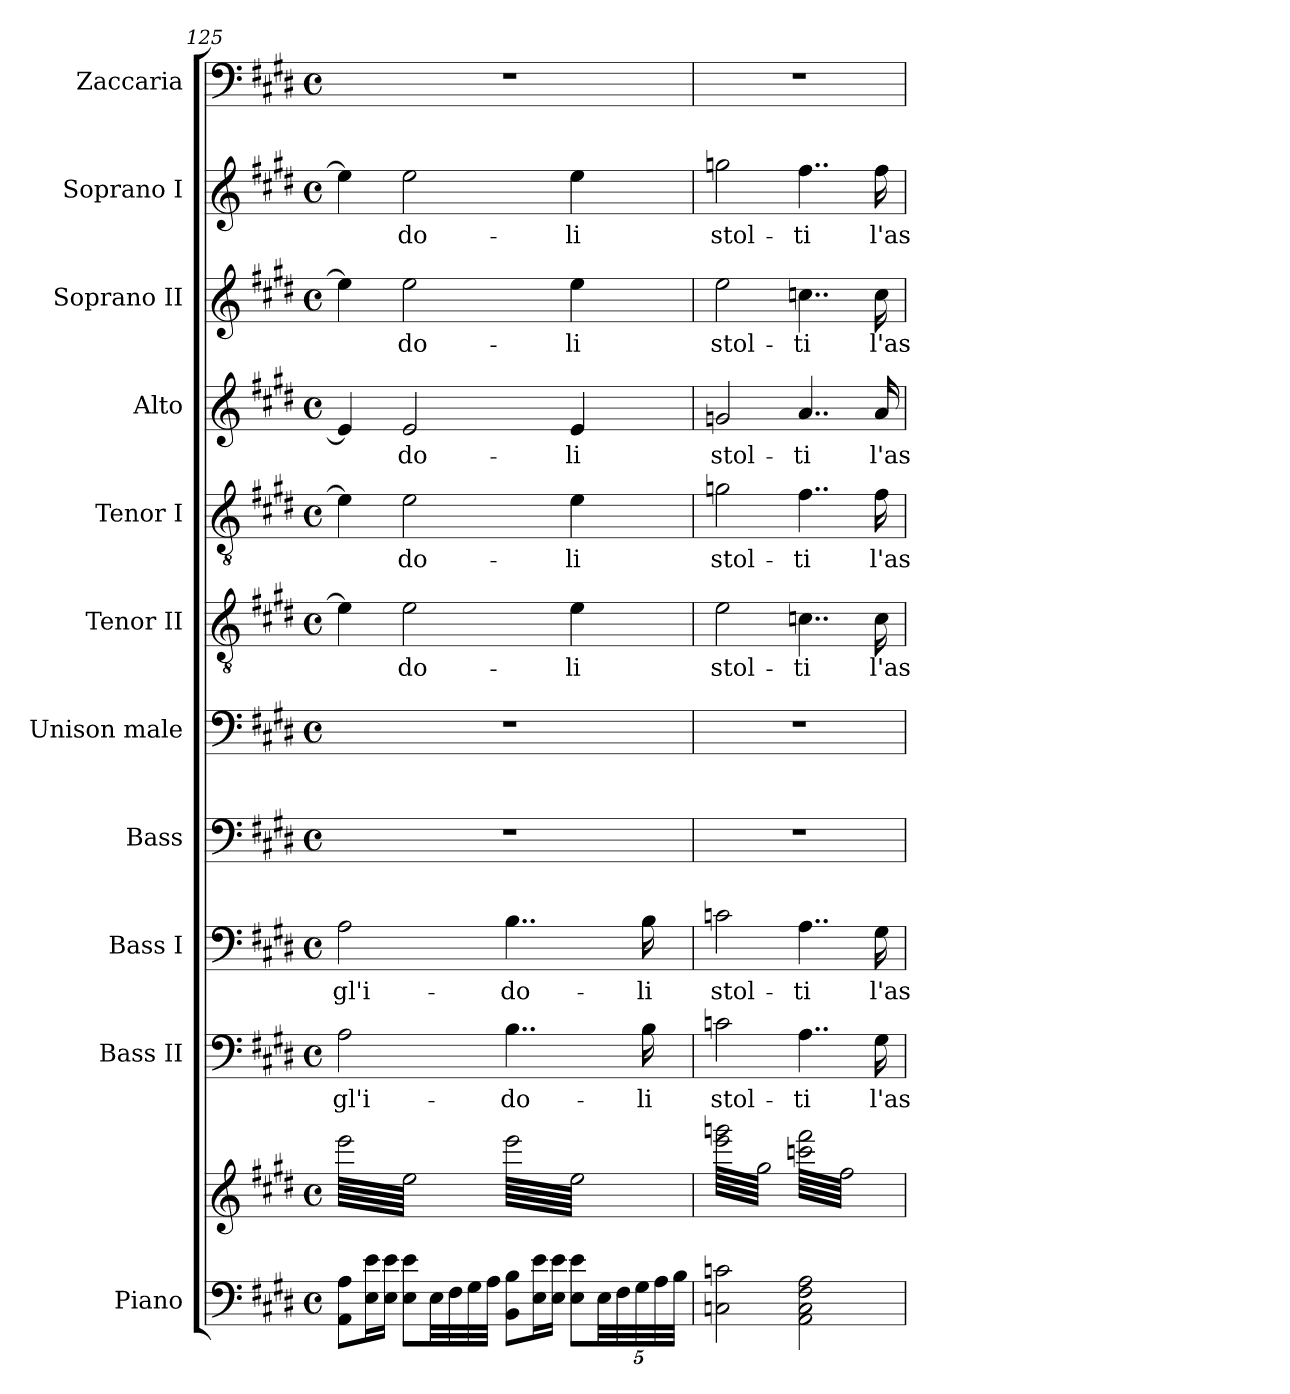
**kern	**kern	**kern	**text	**kern	**text	**kern	**kern	**kern	**text	**kern	**text	**kern	**text	**kern	**text	**kern	**text	**kern
*part11	*part11	*part10	*part10	*part9	*part9	*part8	*part7	*part6	*part6	*part5	*part5	*part4	*part4	*part3	*part3	*part2	*part2	*part1
*staff12	*staff11	*staff10	*staff10	*staff9	*staff9	*staff8	*staff7	*staff6	*staff6	*staff5	*staff5	*staff4	*staff4	*staff3	*staff3	*staff2	*staff2	*staff1
*I"Piano	*	*I"Bass II	*	*I"Bass I	*	*I"Bass	*I"Unison male	*I"Tenor II	*	*I"Tenor I	*	*I"Alto	*	*I"Soprano II	*	*I"Soprano I	*	*I"Zaccaria
*I'Pno.	*	*I'B.II	*	*I'B.I	*	*I'B.	*I'Uni.m	*I'T.II	*	*I'T.I	*	*I'A.	*	*I'S.II	*	*I'S.I	*	*I'Zac.
*clefF4	*clefG2	*clefF4	*	*clefF4	*	*clefF4	*clefF4	*clefGv2	*	*clefGv2	*	*clefG2	*	*clefG2	*	*clefG2	*	*clefF4
*k[f#c#g#d#]	*k[f#c#g#d#]	*k[f#c#g#d#]	*	*k[f#c#g#d#]	*	*k[f#c#g#d#]	*k[f#c#g#d#]	*k[f#c#g#d#]	*	*k[f#c#g#d#]	*	*k[f#c#g#d#]	*	*k[f#c#g#d#]	*	*k[f#c#g#d#]	*	*k[f#c#g#d#]
*M4/4	*M4/4	*M4/4	*	*M4/4	*	*M4/4	*M4/4	*M4/4	*	*M4/4	*	*M4/4	*	*M4/4	*	*M4/4	*	*M4/4
*met(c)	*met(c)	*met(c)	*	*met(c)	*	*met(c)	*met(c)	*met(c)	*	*met(c)	*	*met(c)	*	*met(c)	*	*met(c)	*	*met(c)
=125	=125	=125	=125	=125	=125	=125	=125	=125	=125	=125	=125	=125	=125	=125	=125	=125	=125	=125
!	!	!	!LO:LY:b	!	!LO:LY:b	!	!	!	!	!	!	!	!	!	!	!	!	!
*	*tremolo	*	*	*	*	*	*	*	*	*	*	*	*	*	*	*	*	*
8AA\ 8A\L	64eee\LLLL	2A\	gl'i-	2A\	gl'i-	1r	1r	4e\]	.	4e\]	.	4e/]	.	4ee\]	.	4ee\]	.	1r
.	64ee\	.	.	.	.	.	.	.	.	.	.	.	.	.	.	.	.	.
.	64eee\	.	.	.	.	.	.	.	.	.	.	.	.	.	.	.	.	.
.	64ee\	.	.	.	.	.	.	.	.	.	.	.	.	.	.	.	.	.
.	64eee\	.	.	.	.	.	.	.	.	.	.	.	.	.	.	.	.	.
.	64ee\	.	.	.	.	.	.	.	.	.	.	.	.	.	.	.	.	.
.	64eee\	.	.	.	.	.	.	.	.	.	.	.	.	.	.	.	.	.
.	64ee\	.	.	.	.	.	.	.	.	.	.	.	.	.	.	.	.	.
16E\ 16e\L	64eee\	.	.	.	.	.	.	.	.	.	.	.	.	.	.	.	.	.
.	64ee\	.	.	.	.	.	.	.	.	.	.	.	.	.	.	.	.	.
.	64eee\	.	.	.	.	.	.	.	.	.	.	.	.	.	.	.	.	.
.	64ee\	.	.	.	.	.	.	.	.	.	.	.	.	.	.	.	.	.
16E\ 16e\JJ	64eee\	.	.	.	.	.	.	.	.	.	.	.	.	.	.	.	.	.
.	64ee\	.	.	.	.	.	.	.	.	.	.	.	.	.	.	.	.	.
.	64eee\	.	.	.	.	.	.	.	.	.	.	.	.	.	.	.	.	.
.	64ee\	.	.	.	.	.	.	.	.	.	.	.	.	.	.	.	.	.
!	!	!	!	!	!	!	!	!	!LO:LY:b	!	!LO:LY:b	!	!LO:LY:b	!	!LO:LY:b	!	!LO:LY:b	!
8E\ 8e\L	64eee\	.	.	.	.	.	.	2e\	-do-	2e\	-do-	2e/	-do-	2ee\	-do-	2ee\	-do-	.
.	64ee\	.	.	.	.	.	.	.	.	.	.	.	.	.	.	.	.	.
.	64eee\	.	.	.	.	.	.	.	.	.	.	.	.	.	.	.	.	.
.	64ee\	.	.	.	.	.	.	.	.	.	.	.	.	.	.	.	.	.
.	64eee\	.	.	.	.	.	.	.	.	.	.	.	.	.	.	.	.	.
.	64ee\	.	.	.	.	.	.	.	.	.	.	.	.	.	.	.	.	.
.	64eee\	.	.	.	.	.	.	.	.	.	.	.	.	.	.	.	.	.
.	64ee\	.	.	.	.	.	.	.	.	.	.	.	.	.	.	.	.	.
32E\LL	64eee\	.	.	.	.	.	.	.	.	.	.	.	.	.	.	.	.	.
.	64ee\	.	.	.	.	.	.	.	.	.	.	.	.	.	.	.	.	.
32F#\	64eee\	.	.	.	.	.	.	.	.	.	.	.	.	.	.	.	.	.
.	64ee\	.	.	.	.	.	.	.	.	.	.	.	.	.	.	.	.	.
32G#\	64eee\	.	.	.	.	.	.	.	.	.	.	.	.	.	.	.	.	.
.	64ee\	.	.	.	.	.	.	.	.	.	.	.	.	.	.	.	.	.
32A\JJJ	64eee\	.	.	.	.	.	.	.	.	.	.	.	.	.	.	.	.	.
.	64ee\JJJJ	.	.	.	.	.	.	.	.	.	.	.	.	.	.	.	.	.
!	!	!	!LO:LY:b	!	!LO:LY:b	!	!	!	!	!	!	!	!	!	!	!	!	!
8BB\ 8B\L	64eee\LLLL	4..B\	-do-	4..B\	-do-	.	.	.	.	.	.	.	.	.	.	.	.	.
.	64ee\	.	.	.	.	.	.	.	.	.	.	.	.	.	.	.	.	.
.	64eee\	.	.	.	.	.	.	.	.	.	.	.	.	.	.	.	.	.
.	64ee\	.	.	.	.	.	.	.	.	.	.	.	.	.	.	.	.	.
.	64eee\	.	.	.	.	.	.	.	.	.	.	.	.	.	.	.	.	.
.	64ee\	.	.	.	.	.	.	.	.	.	.	.	.	.	.	.	.	.
.	64eee\	.	.	.	.	.	.	.	.	.	.	.	.	.	.	.	.	.
.	64ee\	.	.	.	.	.	.	.	.	.	.	.	.	.	.	.	.	.
16E\ 16e\L	64eee\	.	.	.	.	.	.	.	.	.	.	.	.	.	.	.	.	.
.	64ee\	.	.	.	.	.	.	.	.	.	.	.	.	.	.	.	.	.
.	64eee\	.	.	.	.	.	.	.	.	.	.	.	.	.	.	.	.	.
.	64ee\	.	.	.	.	.	.	.	.	.	.	.	.	.	.	.	.	.
16E\ 16e\JJ	64eee\	.	.	.	.	.	.	.	.	.	.	.	.	.	.	.	.	.
.	64ee\	.	.	.	.	.	.	.	.	.	.	.	.	.	.	.	.	.
.	64eee\	.	.	.	.	.	.	.	.	.	.	.	.	.	.	.	.	.
.	64ee\	.	.	.	.	.	.	.	.	.	.	.	.	.	.	.	.	.
!	!	!	!	!	!	!	!	!	!LO:LY:b	!	!LO:LY:b	!	!LO:LY:b	!	!LO:LY:b	!	!LO:LY:b	!
8E\ 8e\L	64eee\	.	.	.	.	.	.	4e\	-li	4e\	-li	4e/	-li	4ee\	-li	4ee\	-li	.
.	64ee\	.	.	.	.	.	.	.	.	.	.	.	.	.	.	.	.	.
.	64eee\	.	.	.	.	.	.	.	.	.	.	.	.	.	.	.	.	.
.	64ee\	.	.	.	.	.	.	.	.	.	.	.	.	.	.	.	.	.
.	64eee\	.	.	.	.	.	.	.	.	.	.	.	.	.	.	.	.	.
.	64ee\	.	.	.	.	.	.	.	.	.	.	.	.	.	.	.	.	.
.	64eee\	.	.	.	.	.	.	.	.	.	.	.	.	.	.	.	.	.
.	64ee\	.	.	.	.	.	.	.	.	.	.	.	.	.	.	.	.	.
*Xbrackettup	*	*	*	*	*	*	*	*	*	*	*	*	*	*	*	*	*	*
40E\LL	64eee\	.	.	.	.	.	.	.	.	.	.	.	.	.	.	.	.	.
.	64ee\	.	.	.	.	.	.	.	.	.	.	.	.	.	.	.	.	.
40F#\	.	.	.	.	.	.	.	.	.	.	.	.	.	.	.	.	.	.
.	64eee\	.	.	.	.	.	.	.	.	.	.	.	.	.	.	.	.	.
.	64ee\	.	.	.	.	.	.	.	.	.	.	.	.	.	.	.	.	.
40G#\	.	.	.	.	.	.	.	.	.	.	.	.	.	.	.	.	.	.
!	!	!	!LO:LY:b	!	!LO:LY:b	!	!	!	!	!	!	!	!	!	!	!	!	!
.	64eee\	16B\	-li	16B\	-li	.	.	.	.	.	.	.	.	.	.	.	.	.
40A\	.	.	.	.	.	.	.	.	.	.	.	.	.	.	.	.	.	.
.	64ee\	.	.	.	.	.	.	.	.	.	.	.	.	.	.	.	.	.
.	64eee\	.	.	.	.	.	.	.	.	.	.	.	.	.	.	.	.	.
40B\JJJ	.	.	.	.	.	.	.	.	.	.	.	.	.	.	.	.	.	.
.	64ee\JJJJ	.	.	.	.	.	.	.	.	.	.	.	.	.	.	.	.	.
!!LO:PB:g=z
=126	=126	=126	=126	=126	=126	=126	=126	=126	=126	=126	=126	=126	=126	=126	=126	=126	=126	=126
!	!	!	!LO:LY:b	!	!LO:LY:b	!	!	!	!LO:LY:b	!	!LO:LY:b	!	!LO:LY:b	!	!LO:LY:b	!	!LO:LY:b	!
2Cn\ 2cn\	64eee\ 64gggn\LLLL	2cn\	stol-	2cn\	stol-	1r	1r	2e\	stol-	2gn\	stol-	2gn/	stol-	2ee\	stol-	2ggn\	stol-	1r
.	64gg#\	.	.	.	.	.	.	.	.	.	.	.	.	.	.	.	.	.
.	64eee\ 64gggn\	.	.	.	.	.	.	.	.	.	.	.	.	.	.	.	.	.
.	64gg#\	.	.	.	.	.	.	.	.	.	.	.	.	.	.	.	.	.
.	64eee\ 64gggn\	.	.	.	.	.	.	.	.	.	.	.	.	.	.	.	.	.
.	64gg#\	.	.	.	.	.	.	.	.	.	.	.	.	.	.	.	.	.
.	64eee\ 64gggn\	.	.	.	.	.	.	.	.	.	.	.	.	.	.	.	.	.
.	64gg#\	.	.	.	.	.	.	.	.	.	.	.	.	.	.	.	.	.
.	64eee\ 64gggn\	.	.	.	.	.	.	.	.	.	.	.	.	.	.	.	.	.
.	64gg#\	.	.	.	.	.	.	.	.	.	.	.	.	.	.	.	.	.
.	64eee\ 64gggn\	.	.	.	.	.	.	.	.	.	.	.	.	.	.	.	.	.
.	64gg#\	.	.	.	.	.	.	.	.	.	.	.	.	.	.	.	.	.
.	64eee\ 64gggn\	.	.	.	.	.	.	.	.	.	.	.	.	.	.	.	.	.
.	64gg#\	.	.	.	.	.	.	.	.	.	.	.	.	.	.	.	.	.
.	64eee\ 64gggn\	.	.	.	.	.	.	.	.	.	.	.	.	.	.	.	.	.
.	64gg#\	.	.	.	.	.	.	.	.	.	.	.	.	.	.	.	.	.
.	64eee\ 64gggn\	.	.	.	.	.	.	.	.	.	.	.	.	.	.	.	.	.
.	64gg#\	.	.	.	.	.	.	.	.	.	.	.	.	.	.	.	.	.
.	64eee\ 64gggn\	.	.	.	.	.	.	.	.	.	.	.	.	.	.	.	.	.
.	64gg#\	.	.	.	.	.	.	.	.	.	.	.	.	.	.	.	.	.
.	64eee\ 64gggn\	.	.	.	.	.	.	.	.	.	.	.	.	.	.	.	.	.
.	64gg#\	.	.	.	.	.	.	.	.	.	.	.	.	.	.	.	.	.
.	64eee\ 64gggn\	.	.	.	.	.	.	.	.	.	.	.	.	.	.	.	.	.
.	64gg#\	.	.	.	.	.	.	.	.	.	.	.	.	.	.	.	.	.
.	64eee\ 64gggn\	.	.	.	.	.	.	.	.	.	.	.	.	.	.	.	.	.
.	64gg#\	.	.	.	.	.	.	.	.	.	.	.	.	.	.	.	.	.
.	64eee\ 64gggn\	.	.	.	.	.	.	.	.	.	.	.	.	.	.	.	.	.
.	64gg#\	.	.	.	.	.	.	.	.	.	.	.	.	.	.	.	.	.
.	64eee\ 64gggn\	.	.	.	.	.	.	.	.	.	.	.	.	.	.	.	.	.
.	64gg#\	.	.	.	.	.	.	.	.	.	.	.	.	.	.	.	.	.
.	64eee\ 64gggn\	.	.	.	.	.	.	.	.	.	.	.	.	.	.	.	.	.
.	64gg#\JJJJ	.	.	.	.	.	.	.	.	.	.	.	.	.	.	.	.	.
!	!	!	!LO:LY:b	!	!LO:LY:b	!	!	!	!LO:LY:b	!	!LO:LY:b	!	!LO:LY:b	!	!LO:LY:b	!	!LO:LY:b	!
2AA\ 2C\ 2F#\ 2A\	64cccn\ 64fff#\LLLL	4..A\	-ti	4..A\	-ti	.	.	4..cn\	-ti	4..f#\	-ti	4..a/	-ti	4..ccn\	-ti	4..ff#\	-ti	.
.	64ff#\	.	.	.	.	.	.	.	.	.	.	.	.	.	.	.	.	.
.	64cccn\ 64fff#\	.	.	.	.	.	.	.	.	.	.	.	.	.	.	.	.	.
.	64ff#\	.	.	.	.	.	.	.	.	.	.	.	.	.	.	.	.	.
.	64cccn\ 64fff#\	.	.	.	.	.	.	.	.	.	.	.	.	.	.	.	.	.
.	64ff#\	.	.	.	.	.	.	.	.	.	.	.	.	.	.	.	.	.
.	64cccn\ 64fff#\	.	.	.	.	.	.	.	.	.	.	.	.	.	.	.	.	.
.	64ff#\	.	.	.	.	.	.	.	.	.	.	.	.	.	.	.	.	.
.	64cccn\ 64fff#\	.	.	.	.	.	.	.	.	.	.	.	.	.	.	.	.	.
.	64ff#\	.	.	.	.	.	.	.	.	.	.	.	.	.	.	.	.	.
.	64cccn\ 64fff#\	.	.	.	.	.	.	.	.	.	.	.	.	.	.	.	.	.
.	64ff#\	.	.	.	.	.	.	.	.	.	.	.	.	.	.	.	.	.
.	64cccn\ 64fff#\	.	.	.	.	.	.	.	.	.	.	.	.	.	.	.	.	.
.	64ff#\	.	.	.	.	.	.	.	.	.	.	.	.	.	.	.	.	.
.	64cccn\ 64fff#\	.	.	.	.	.	.	.	.	.	.	.	.	.	.	.	.	.
.	64ff#\	.	.	.	.	.	.	.	.	.	.	.	.	.	.	.	.	.
.	64cccn\ 64fff#\	.	.	.	.	.	.	.	.	.	.	.	.	.	.	.	.	.
.	64ff#\	.	.	.	.	.	.	.	.	.	.	.	.	.	.	.	.	.
.	64cccn\ 64fff#\	.	.	.	.	.	.	.	.	.	.	.	.	.	.	.	.	.
.	64ff#\	.	.	.	.	.	.	.	.	.	.	.	.	.	.	.	.	.
.	64cccn\ 64fff#\	.	.	.	.	.	.	.	.	.	.	.	.	.	.	.	.	.
.	64ff#\	.	.	.	.	.	.	.	.	.	.	.	.	.	.	.	.	.
.	64cccn\ 64fff#\	.	.	.	.	.	.	.	.	.	.	.	.	.	.	.	.	.
.	64ff#\	.	.	.	.	.	.	.	.	.	.	.	.	.	.	.	.	.
.	64cccn\ 64fff#\	.	.	.	.	.	.	.	.	.	.	.	.	.	.	.	.	.
.	64ff#\	.	.	.	.	.	.	.	.	.	.	.	.	.	.	.	.	.
.	64cccn\ 64fff#\	.	.	.	.	.	.	.	.	.	.	.	.	.	.	.	.	.
.	64ff#\	.	.	.	.	.	.	.	.	.	.	.	.	.	.	.	.	.
!	!	!	!LO:LY:b	!	!LO:LY:b	!	!	!	!LO:LY:b	!	!LO:LY:b	!	!LO:LY:b	!	!LO:LY:b	!	!LO:LY:b	!
.	64cccn\ 64fff#\	16G#\	l'as-	16G#\	l'as-	.	.	16c\	l'as-	16f#\	l'as-	16a/	l'as-	16cc\	l'as-	16ff#\	l'as-	.
.	64ff#\	.	.	.	.	.	.	.	.	.	.	.	.	.	.	.	.	.
.	64cccn\ 64fff#\	.	.	.	.	.	.	.	.	.	.	.	.	.	.	.	.	.
.	64ff#\JJJJ	.	.	.	.	.	.	.	.	.	.	.	.	.	.	.	.	.
*	*Xtremolo	*	*	*	*	*	*	*	*	*	*	*	*	*	*	*	*	*
.	.	.	.	.	.	.	.	.	.	.	.	.	.	.	.	.	.	.
.	.	.	.	.	.	.	.	.	.	.	.	.	.	.	.	.	.	.
.	.	.	.	.	.	.	.	.	.	.	.	.	.	.	.	.	.	.
.	.	.	.	.	.	.	.	.	.	.	.	.	.	.	.	.	.	.
.	.	.	.	.	.	.	.	.	.	.	.	.	.	.	.	.	.	.
.	.	.	.	.	.	.	.	.	.	.	.	.	.	.	.	.	.	.
.	.	.	.	.	.	.	.	.	.	.	.	.	.	.	.	.	.	.
.	.	.	.	.	.	.	.	.	.	.	.	.	.	.	.	.	.	.
.	.	.	.	.	.	.	.	.	.	.	.	.	.	.	.	.	.	.
.	.	.	.	.	.	.	.	.	.	.	.	.	.	.	.	.	.	.
.	.	.	.	.	.	.	.	.	.	.	.	.	.	.	.	.	.	.
.	.	.	.	.	.	.	.	.	.	.	.	.	.	.	.	.	.	.
.	.	.	.	.	.	.	.	.	.	.	.	.	.	.	.	.	.	.
.	.	.	.	.	.	.	.	.	.	.	.	.	.	.	.	.	.	.
.	.	.	.	.	.	.	.	.	.	.	.	.	.	.	.	.	.	.
.	.	.	.	.	.	.	.	.	.	.	.	.	.	.	.	.	.	.
=	=	=	=	=	=	=	=	=	=	=	=	=	=	=	=	=	=	=
*-	*-	*-	*-	*-	*-	*-	*-	*-	*-	*-	*-	*-	*-	*-	*-	*-	*-	*-
